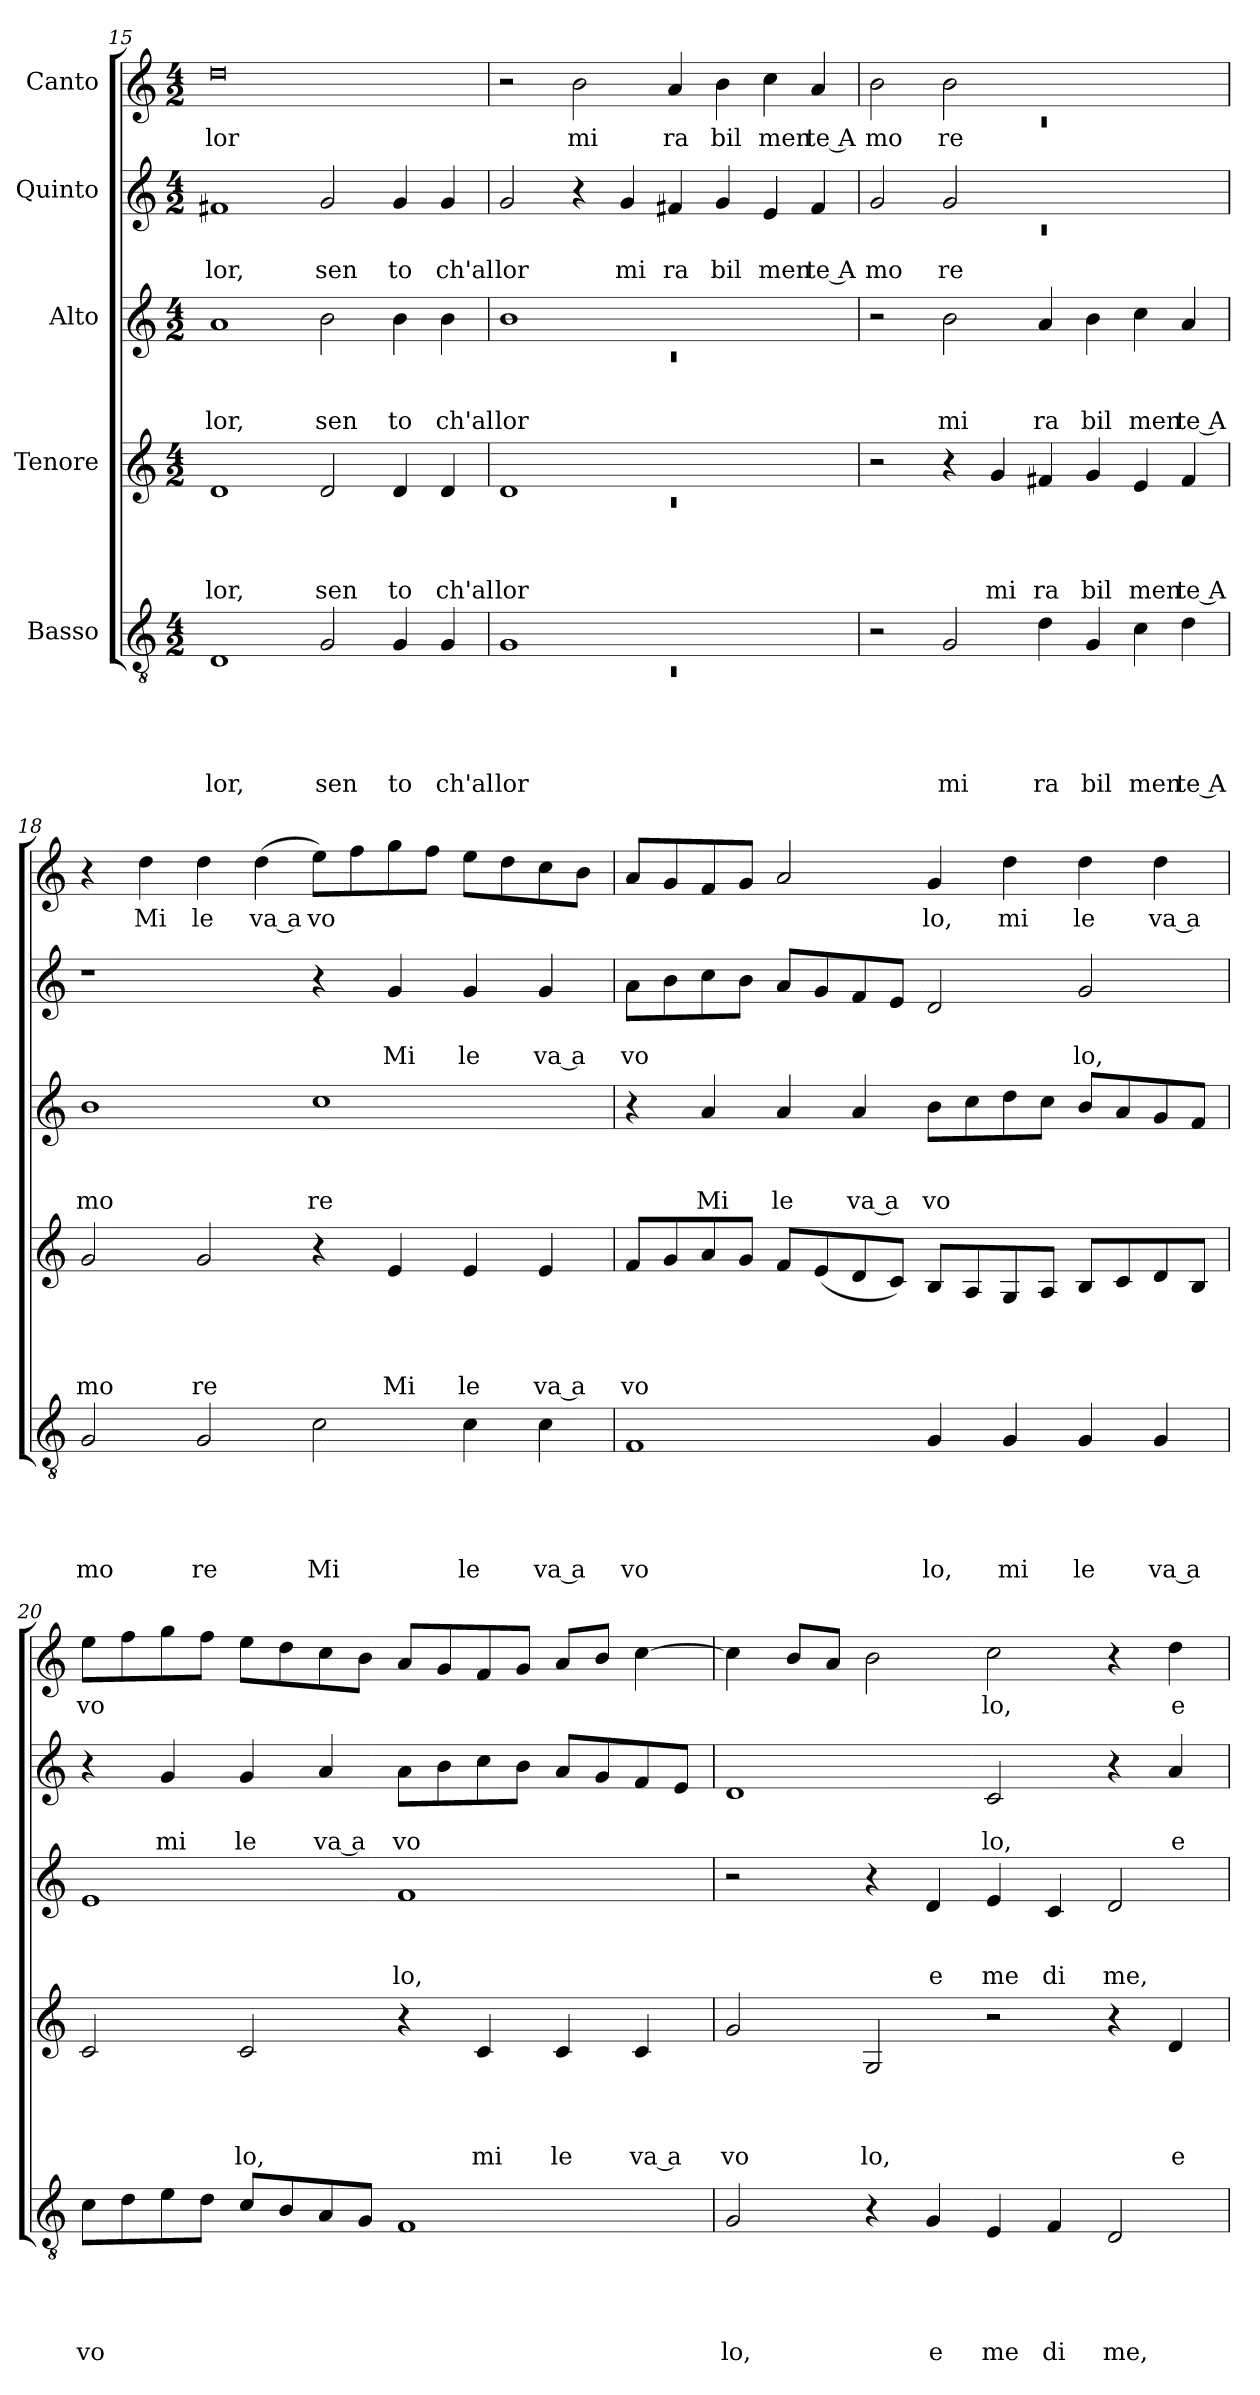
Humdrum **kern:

**kern	**text	**text	**text	**text	**text	**kern	**text	**text	**text	**text	**kern	**text	**text	**text	**kern	**text	**text	**kern	**text
*part5	*part5	*part5	*part5	*part5	*part5	*part4	*part4	*part4	*part4	*part4	*part3	*part3	*part3	*part3	*part2	*part2	*part2	*part1	*part1
*staff5	*staff5	*staff5	*staff5	*staff5	*staff5	*staff4	*staff4	*staff4	*staff4	*staff4	*staff3	*staff3	*staff3	*staff3	*staff2	*staff2	*staff2	*staff1	*staff1
*I"Basso	*	*	*	*	*	*I"Tenore	*	*	*	*	*I"Alto	*	*	*	*I"Quinto	*	*	*I"Canto	*
*clefGv2	*	*	*	*	*	*clefG2	*	*	*	*	*clefG2	*	*	*	*clefG2	*	*	*clefG2	*
*k[]	*	*	*	*	*	*k[]	*	*	*	*	*k[]	*	*	*	*k[]	*	*	*k[]	*
*C:	*	*	*	*	*	*C:	*	*	*	*	*C:	*	*	*	*C:	*	*	*C:	*
*M4/2	*	*	*	*	*	*M4/2	*	*	*	*	*M4/2	*	*	*	*M4/2	*	*	*M4/2	*
=15	=15	=15	=15	=15	=15	=15	=15	=15	=15	=15	=15	=15	=15	=15	=15	=15	=15	=15	=15
!	!	!	!	!	!LO:LY:b	!	!	!	!	!LO:LY:b	!	!	!	!LO:LY:b	!	!	!LO:LY:b	!	!LO:LY:b
1D	.	.	.	.	lor,	1d	.	.	.	lor,	1a	.	.	lor,	1f#X	.	lor,	0dd	lor
!	!	!	!	!	!LO:LY:b	!	!	!	!	!LO:LY:b	!	!	!	!LO:LY:b	!	!	!LO:LY:b	!	!
2G/	.	.	.	.	sen	2d/	.	.	.	sen	2b\	.	.	sen	2g/	.	sen	.	.
!	!	!	!	!	!LO:LY:b	!	!	!	!	!LO:LY:b	!	!	!	!LO:LY:b	!	!	!LO:LY:b	!	!
4G/	.	.	.	.	to	4d/	.	.	.	to	4b\	.	.	to	4g/	.	to	.	.
!	!	!	!	!	!LO:LY:b	!	!	!	!	!LO:LY:b	!	!	!	!LO:LY:b	!	!	!LO:LY:b	!	!
4G/	.	.	.	.	ch'al	4d/	.	.	.	ch'al	4b\	.	.	ch'al	4g/	.	ch'al	.	.
=16	=16	=16	=16	=16	=16	=16	=16	=16	=16	=16	=16	=16	=16	=16	=16	=16	=16	=16	=16
*^	*	*	*	*	*	*^	*	*	*	*	*^	*	*	*	*	*	*	*	*
!	!LO:N:vis=1	!	!	!	!	!LO:LY:b	!	!LO:N:vis=1	!	!	!	!LO:LY:b	!	!LO:N:vis=1	!	!	!LO:LY:b	!	!	!LO:LY:b	!	!
1G	0rC	.	.	.	.	lor	1d	0rc	.	.	.	lor	1b	0rc	.	.	lor	2g/	.	lor	2r	.
!	!	!	!	!	!	!	!	!	!	!	!	!	!	!	!	!	!	!	!	!	!	!LO:LY:b
.	.	.	.	.	.	.	.	.	.	.	.	.	.	.	.	.	.	4r	.	.	2b\	mi
!	!	!	!	!	!	!	!	!	!	!	!	!	!	!	!	!	!	!	!	!LO:LY:b	!	!
.	.	.	.	.	.	.	.	.	.	.	.	.	.	.	.	.	.	4g/	.	mi	.	.
!	!	!	!	!	!	!	!	!	!	!	!	!	!	!	!	!	!	!	!	!LO:LY:b	!	!LO:LY:b
1ryy	.	.	.	.	.	.	1ryy	.	.	.	.	.	1ryy	.	.	.	.	4f#X/	.	ra	4a/	ra
!	!	!	!	!	!	!	!	!	!	!	!	!	!	!	!	!	!	!	!	!LO:LY:b	!	!LO:LY:b
.	.	.	.	.	.	.	.	.	.	.	.	.	.	.	.	.	.	4g/	.	bil	4b\	bil
!	!	!	!	!	!	!	!	!	!	!	!	!	!	!	!	!	!	!	!	!LO:LY:b	!	!LO:LY:b
.	.	.	.	.	.	.	.	.	.	.	.	.	.	.	.	.	.	4e/	.	men	4cc\	men
!	!	!	!	!	!	!	!	!	!	!	!	!	!	!	!	!	!	!	!	!LO:LY:b:rj	!	!LO:LY:b:rj
.	.	.	.	.	.	.	.	.	.	.	.	.	.	.	.	.	.	4f#/	.	te A	4a/	te A
*v	*v	*	*	*	*	*	*	*	*	*	*	*	*v	*v	*	*	*	*	*	*	*	*
*	*	*	*	*	*	*v	*v	*	*	*	*	*	*	*	*	*	*	*	*	*
=17	=17	=17	=17	=17	=17	=17	=17	=17	=17	=17	=17	=17	=17	=17	=17	=17	=17	=17	=17
*	*	*	*	*	*	*	*	*	*	*	*	*	*	*	*^	*	*	*^	*
!	!	!	!	!	!	!	!	!	!	!	!	!	!	!	!	!LO:N:vis=1	!	!LO:LY:b	!	!LO:N:vis=1	!LO:LY:b
2r	.	.	.	.	.	2r	.	.	.	.	2r	.	.	.	2g/	0rc	.	mo	2b\	0rc	mo
!	!	!	!	!	!LO:LY:b	!	!	!	!	!	!	!	!	!LO:LY:b	!	!	!	!LO:LY:b	!	!	!LO:LY:b
2G/	.	.	.	.	mi	4r	.	.	.	.	2b\	.	.	mi	2g/	.	.	re	2b\	.	re
!	!	!	!	!	!	!	!	!	!	!LO:LY:b	!	!	!	!	!	!	!	!	!	!	!
.	.	.	.	.	.	4g/	.	.	.	mi	.	.	.	.	.	.	.	.	.	.	.
!	!	!	!	!	!LO:LY:b	!	!	!	!	!LO:LY:b	!	!	!	!LO:LY:b	!	!	!	!	!	!	!
4d\	.	.	.	.	ra	4f#X/	.	.	.	ra	4a/	.	.	ra	1ryy	.	.	.	1ryy	.	.
!	!	!	!	!	!LO:LY:b	!	!	!	!	!LO:LY:b	!	!	!	!LO:LY:b	!	!	!	!	!	!	!
4G/	.	.	.	.	bil	4g/	.	.	.	bil	4b\	.	.	bil	.	.	.	.	.	.	.
!	!	!	!	!	!LO:LY:b	!	!	!	!	!LO:LY:b	!	!	!	!LO:LY:b	!	!	!	!	!	!	!
4c\	.	.	.	.	men	4e/	.	.	.	men	4cc\	.	.	men	.	.	.	.	.	.	.
!	!	!	!	!	!LO:LY:b:rj	!	!	!	!	!LO:LY:b:rj	!	!	!	!LO:LY:b:rj	!	!	!	!	!	!	!
4d\	.	.	.	.	te A	4f#/	.	.	.	te A	4a/	.	.	te A	.	.	.	.	.	.	.
*	*	*	*	*	*	*	*	*	*	*	*	*	*	*	*v	*v	*	*	*	*	*
*	*	*	*	*	*	*	*	*	*	*	*	*	*	*	*	*	*	*v	*v	*
=18	=18	=18	=18	=18	=18	=18	=18	=18	=18	=18	=18	=18	=18	=18	=18	=18	=18	=18	=18
!	!	!	!	!	!LO:LY:b	!	!	!	!	!LO:LY:b	!	!	!	!LO:LY:b	!	!	!	!	!
2G/	.	.	.	.	mo	2g/	.	.	.	mo	1b	.	.	mo	1r	.	.	4r	.
!	!	!	!	!	!	!	!	!	!	!	!	!	!	!	!	!	!	!	!LO:LY:b
.	.	.	.	.	.	.	.	.	.	.	.	.	.	.	.	.	.	4dd\	Mi
!	!	!	!	!	!LO:LY:b	!	!	!	!	!LO:LY:b	!	!	!	!	!	!	!	!	!LO:LY:b
2G/	.	.	.	.	re	2g/	.	.	.	re	.	.	.	.	.	.	.	4dd\	le
!	!	!	!	!	!	!	!	!	!	!	!	!	!	!	!	!	!	!	!LO:LY:b:rj
.	.	.	.	.	.	.	.	.	.	.	.	.	.	.	.	.	.	(<4dd\	va a
!	!	!	!	!	!LO:LY:b	!	!	!	!	!	!	!	!	!LO:LY:b	!	!	!	!	!LO:LY:b
2c\	.	.	.	.	Mi	4r	.	.	.	.	1cc	.	.	re	4r	.	.	8ee\L)	vo
.	.	.	.	.	.	.	.	.	.	.	.	.	.	.	.	.	.	8ff\	.
!	!	!	!	!	!	!	!	!	!	!LO:LY:b	!	!	!	!	!	!	!LO:LY:b	!	!
.	.	.	.	.	.	4e/	.	.	.	Mi	.	.	.	.	4g/	.	Mi	8gg\	.
.	.	.	.	.	.	.	.	.	.	.	.	.	.	.	.	.	.	8ff\J	.
!	!	!	!	!	!LO:LY:b	!	!	!	!	!LO:LY:b	!	!	!	!	!	!	!LO:LY:b	!	!
4c\	.	.	.	.	le	4e/	.	.	.	le	.	.	.	.	4g/	.	le	8ee\L	.
.	.	.	.	.	.	.	.	.	.	.	.	.	.	.	.	.	.	8dd\	.
!	!	!	!	!	!LO:LY:b:rj	!	!	!	!	!LO:LY:b:rj	!	!	!	!	!	!	!LO:LY:b:rj	!	!
4c\	.	.	.	.	va a	4e/	.	.	.	va a	.	.	.	.	4g/	.	va a	8cc\	.
.	.	.	.	.	.	.	.	.	.	.	.	.	.	.	.	.	.	8b\J	.
!!LO:LB:g=z
=19	=19	=19	=19	=19	=19	=19	=19	=19	=19	=19	=19	=19	=19	=19	=19	=19	=19	=19	=19
!	!	!	!	!	!LO:LY:b	!	!	!	!	!LO:LY:b	!	!	!	!	!	!	!LO:LY:b	!	!
1F	.	.	.	.	vo	8f/L	.	.	.	vo	4r	.	.	.	8a\L	.	vo	8a/L	.
.	.	.	.	.	.	8g/	.	.	.	.	.	.	.	.	8b\	.	.	8g/	.
!	!	!	!	!	!	!	!	!	!	!	!	!	!	!LO:LY:b	!	!	!	!	!
.	.	.	.	.	.	8a/	.	.	.	.	4a/	.	.	Mi	8cc\	.	.	8f/	.
.	.	.	.	.	.	8g/J	.	.	.	.	.	.	.	.	8b\J	.	.	8g/J	.
!	!	!	!	!	!	!	!	!	!	!	!	!	!	!LO:LY:b	!	!	!	!	!
.	.	.	.	.	.	8f/L	.	.	.	.	4a/	.	.	le	8a/L	.	.	2a/	.
.	.	.	.	.	.	(>8e/	.	.	.	.	.	.	.	.	8g/	.	.	.	.
!	!	!	!	!	!	!	!	!	!	!	!	!	!	!LO:LY:b:rj	!	!	!	!	!
.	.	.	.	.	.	8d/	.	.	.	.	4a/	.	.	va a	8f/	.	.	.	.
.	.	.	.	.	.	8c/J)	.	.	.	.	.	.	.	.	8e/J	.	.	.	.
!	!	!	!	!	!LO:LY:b	!	!	!	!	!	!	!	!	!LO:LY:b	!	!	!	!	!LO:LY:b
4G/	.	.	.	.	lo,	8B/L	.	.	.	.	8b\L	.	.	vo	2d/	.	.	4g/	lo,
.	.	.	.	.	.	8A/	.	.	.	.	8cc\	.	.	.	.	.	.	.	.
!	!	!	!	!	!LO:LY:b	!	!	!	!	!	!	!	!	!	!	!	!	!	!LO:LY:b
4G/	.	.	.	.	mi	8G/	.	.	.	.	8dd\	.	.	.	.	.	.	4dd\	mi
.	.	.	.	.	.	8A/J	.	.	.	.	8cc\J	.	.	.	.	.	.	.	.
!	!	!	!	!	!LO:LY:b	!	!	!	!	!	!	!	!	!	!	!	!LO:LY:b	!	!LO:LY:b
4G/	.	.	.	.	le	8B/L	.	.	.	.	8b/L	.	.	.	2g/	.	lo,	4dd\	le
.	.	.	.	.	.	8c/	.	.	.	.	8a/	.	.	.	.	.	.	.	.
!	!	!	!	!	!LO:LY:b:rj	!	!	!	!	!	!	!	!	!	!	!	!	!	!LO:LY:b:rj
4G/	.	.	.	.	va a	8d/	.	.	.	.	8g/	.	.	.	.	.	.	4dd\	va a
.	.	.	.	.	.	8B/J	.	.	.	.	8f/J	.	.	.	.	.	.	.	.
=20	=20	=20	=20	=20	=20	=20	=20	=20	=20	=20	=20	=20	=20	=20	=20	=20	=20	=20	=20
!	!	!	!	!	!LO:LY:b	!	!	!	!	!	!	!	!	!	!	!	!	!	!LO:LY:b
8c\L	.	.	.	.	vo	2c/	.	.	.	.	1e	.	.	.	4r	.	.	8ee\L	vo
8d\	.	.	.	.	.	.	.	.	.	.	.	.	.	.	.	.	.	8ff\	.
!	!	!	!	!	!	!	!	!	!	!	!	!	!	!	!	!	!LO:LY:b	!	!
8e\	.	.	.	.	.	.	.	.	.	.	.	.	.	.	4g/	.	mi	8gg\	.
8d\J	.	.	.	.	.	.	.	.	.	.	.	.	.	.	.	.	.	8ff\J	.
!	!	!	!	!	!	!	!	!	!	!LO:LY:b	!	!	!	!	!	!	!LO:LY:b	!	!
8c/L	.	.	.	.	.	2c/	.	.	.	lo,	.	.	.	.	4g/	.	le	8ee\L	.
8B/	.	.	.	.	.	.	.	.	.	.	.	.	.	.	.	.	.	8dd\	.
!	!	!	!	!	!	!	!	!	!	!	!	!	!	!	!	!	!LO:LY:b:rj	!	!
8A/	.	.	.	.	.	.	.	.	.	.	.	.	.	.	4a/	.	va a	8cc\	.
8G/J	.	.	.	.	.	.	.	.	.	.	.	.	.	.	.	.	.	8b\J	.
!	!	!	!	!	!	!	!	!	!	!	!	!	!	!LO:LY:b	!	!	!LO:LY:b	!	!
1F	.	.	.	.	.	4r	.	.	.	.	1f	.	.	lo,	8a\L	.	vo	8a/L	.
.	.	.	.	.	.	.	.	.	.	.	.	.	.	.	8b\	.	.	8g/	.
!	!	!	!	!	!	!	!	!	!	!LO:LY:b	!	!	!	!	!	!	!	!	!
.	.	.	.	.	.	4c/	.	.	.	mi	.	.	.	.	8cc\	.	.	8f/	.
.	.	.	.	.	.	.	.	.	.	.	.	.	.	.	8b\J	.	.	8g/J	.
!	!	!	!	!	!	!	!	!	!	!LO:LY:b	!	!	!	!	!	!	!	!	!
.	.	.	.	.	.	4c/	.	.	.	le	.	.	.	.	8a/L	.	.	8a/L	.
.	.	.	.	.	.	.	.	.	.	.	.	.	.	.	8g/	.	.	8b/J	.
!	!	!	!	!	!	!	!	!	!	!LO:LY:b:rj	!	!	!	!	!	!	!	!	!
.	.	.	.	.	.	4c/	.	.	.	va a	.	.	.	.	8f/	.	.	[>4cc\	.
.	.	.	.	.	.	.	.	.	.	.	.	.	.	.	8e/J	.	.	.	.
=21	=21	=21	=21	=21	=21	=21	=21	=21	=21	=21	=21	=21	=21	=21	=21	=21	=21	=21	=21
!	!	!	!	!	!LO:LY:b	!	!	!	!	!LO:LY:b	!	!	!	!	!	!	!	!	!
2G/	.	.	.	.	lo,	2g/	.	.	.	vo	2r	.	.	.	1d	.	.	4cc\]	.
.	.	.	.	.	.	.	.	.	.	.	.	.	.	.	.	.	.	8b/L	.
.	.	.	.	.	.	.	.	.	.	.	.	.	.	.	.	.	.	8a/J	.
!	!	!	!	!	!	!	!	!	!	!LO:LY:b	!	!	!	!	!	!	!	!	!
4r	.	.	.	.	.	2G/	.	.	.	lo,	4r	.	.	.	.	.	.	2b\	.
!	!	!	!	!	!LO:LY:b	!	!	!	!	!	!	!	!	!LO:LY:b	!	!	!	!	!
4G/	.	.	.	.	e	.	.	.	.	.	4d/	.	.	e	.	.	.	.	.
!	!	!	!	!	!LO:LY:b	!	!	!	!	!	!	!	!	!LO:LY:b	!	!	!LO:LY:b	!	!LO:LY:b
4E/	.	.	.	.	me	2r	.	.	.	.	4e/	.	.	me	2c/	.	lo,	2cc\	lo,
!	!	!	!	!	!LO:LY:b	!	!	!	!	!	!	!	!	!LO:LY:b	!	!	!	!	!
4F/	.	.	.	.	di	.	.	.	.	.	4c/	.	.	di	.	.	.	.	.
!	!	!	!	!	!LO:LY:b	!	!	!	!	!	!	!	!	!LO:LY:b	!	!	!	!	!
2D/	.	.	.	.	me,	4r	.	.	.	.	2d/	.	.	me,	4r	.	.	4r	.
!	!	!	!	!	!	!	!	!	!	!LO:LY:b	!	!	!	!	!	!	!LO:LY:b	!	!LO:LY:b
.	.	.	.	.	.	4d/	.	.	.	e	.	.	.	.	4a/	.	e	4dd\	e
=	=	=	=	=	=	=	=	=	=	=	=	=	=	=	=	=	=	=	=
*-	*-	*-	*-	*-	*-	*-	*-	*-	*-	*-	*-	*-	*-	*-	*-	*-	*-	*-	*-
